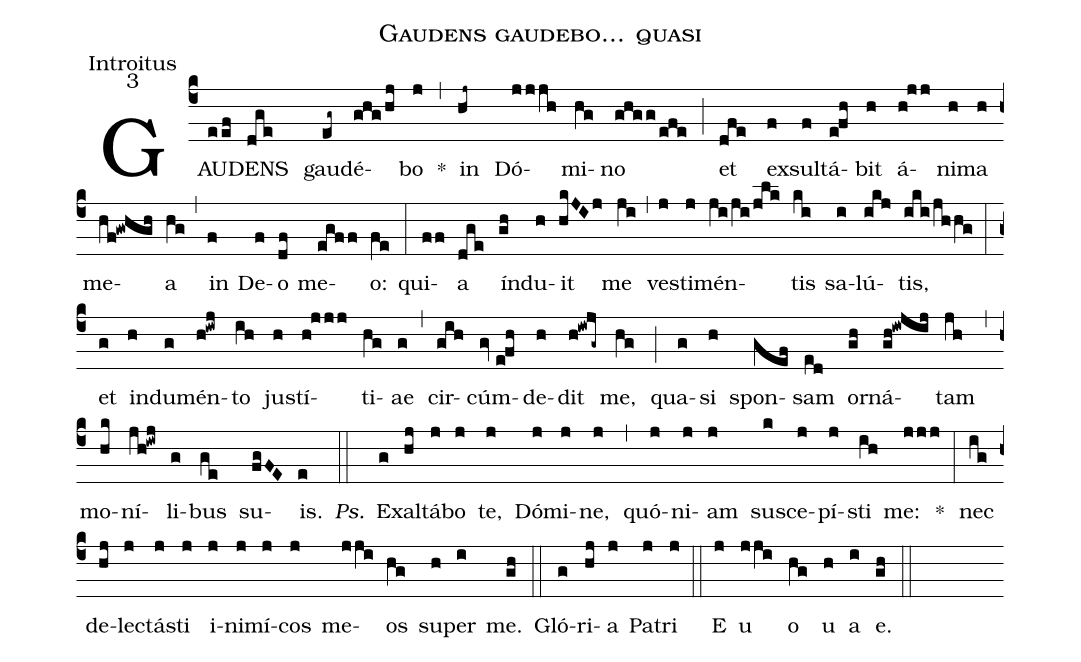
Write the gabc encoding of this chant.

name:Gaudens gaudebo... quasi;
office-part:Introitus;
mode:3;
%%
(c4) GAU(eef)DENS(dge) gau(eg~)dé(ghg/hj)bo(j) *(,) in(hj~) Dó(jjjh)mi(hg)no(ghgg/efe) (;) et(dfe) ex(f)sul(f)tá(e!fh)bit(h) á(h!jj)ni(h)ma(h) me(hf!gwhgh)a(hg) (,) in(f) De(f)o(df) me(egff)o:(fe) (:) qui(ff)a(dge) ín(gh)du(h)it(hkJIj) me(ji) (,) ves(j)ti(j)mén(ji/ji/jlk)tis(ki) sa(i)lú(ikj)tis,(iki/jh/hg) (:) et(g) in(h)du(g)mén(h!iwj)to(ih) jus(h)tí(h!jjj)ti(hg)ae(g) (,) cir(gih)cúm(gv//e!fh)de(h)dit(h!iwjg~) me,(hg) (;) qua(g)si(h) spon(gef)sam(ed) or(gh)ná(gh!iwjij)tam(jh) (,) mo(hk)ní(jh!iwj)li(g)bus(ge) su(fgFE)is.(e) <i>Ps.</i>(::) Ex(g)al(hj)tá(j)bo(j) te,(j) Dó(j)mi(j)ne,(j) (,) quó(j)ni(j)am(j) su(k)sce(j)pí(j)sti(ih) me:(jjj) *(:) nec(ig) de(hj)lec(j)tá(j)sti(j) i(j)ni(j)mí(j)cos(j) me(jji)os(hg) su(h)per(i) me.(gh) (::) Gló(g)ri(hj)a(j) Pa(j)tri(j) (::) E(j) u(jji) o(hg) u(h) a(i) e.(gh) (::)
